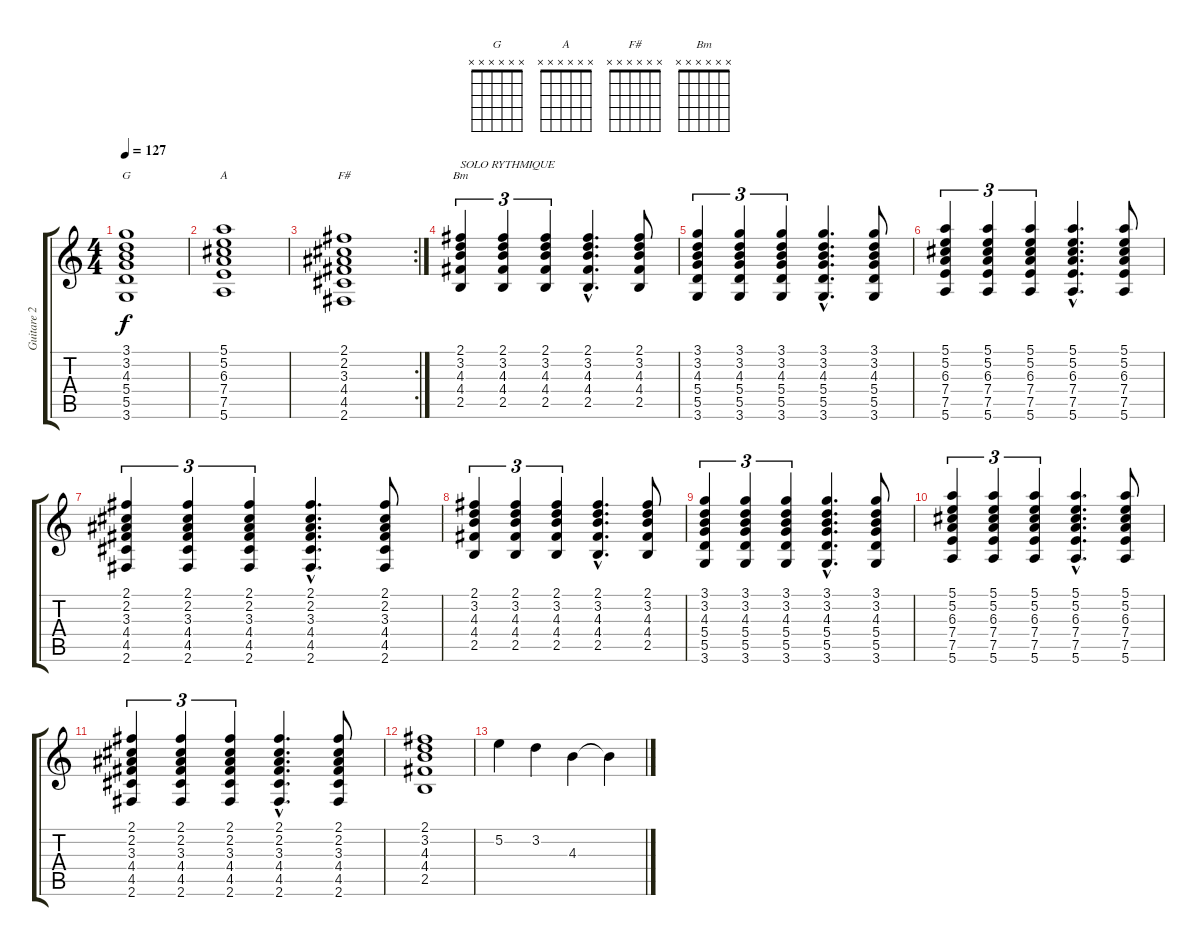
\track ("Guitare 2" "Guitare 2") {instrument overdrivenguitar}
\staff {score tabs}
\tuning (E4 B3 G3 D3 A2 E2) {hide}
\chord ("G" x x x x x x)
\chord ("A" x x x x x x)
\chord ("F#" x x x x x x)
\chord ("Bm" x x x x x x)
\ts (4 4)
\tempo 127
\clef g2
\ks c
(3.1 3.2 4.3 5.4 5.5 3.6).1{ch "G" dy f} |
(5.1 5.2 6.3 7.4 7.5 5.6).1{ch "A"} |
\rc 2
(2.1 2.2 3.3 4.4 4.5 2.6).1{ch "F#"} |
(2.1 3.2 4.3 4.4 2.5).4{tu (3 2) ch "Bm" txt "SOLO RYTHMIQUE"} (2.1 3.2 4.3 4.4 2.5).4{tu (3 2)} (2.1 3.2 4.3 4.4 2.5).4{tu (3 2)} (2.1{hac} 3.2{hac} 4.3{hac} 4.4{hac} 2.5{hac}).4{d} (2.1 3.2 4.3 4.4 2.5).8 |
(3.1 3.2 4.3 5.4 5.5 3.6).4{tu (3 2)} (3.1 3.2 4.3 5.4 5.5 3.6).4{tu (3 2)} (3.1 3.2 4.3 5.4 5.5 3.6).4{tu (3 2)} (3.1{hac} 3.2{hac} 4.3{hac} 5.4{hac} 5.5{hac} 3.6{hac}).4{d} (3.1 3.2 4.3 5.4 5.5 3.6).8 |
(5.1 5.2 6.3 7.4 7.5 5.6).4{tu (3 2)} (5.1 5.2 6.3 7.4 7.5 5.6).4{tu (3 2)} (5.1 5.2 6.3 7.4 7.5 5.6).4{tu (3 2)} (5.1{hac} 5.2{hac} 6.3{hac} 7.4{hac} 7.5{hac} 5.6{hac}).4{d} (5.1 5.2 6.3 7.4 7.5 5.6).8 |
(2.1 2.2 3.3 4.4 4.5 2.6).4{tu (3 2)} (2.1 2.2 3.3 4.4 4.5 2.6).4{tu (3 2)} (2.1 2.2 3.3 4.4 4.5 2.6).4{tu (3 2)} (2.1{hac} 2.2{hac} 3.3{hac} 4.4{hac} 4.5{hac} 2.6{hac}).4{d} (2.1 2.2 3.3 4.4 4.5 2.6).8 |
(2.1 3.2 4.3 4.4 2.5).4{tu (3 2)} (2.1 3.2 4.3 4.4 2.5).4{tu (3 2)} (2.1 3.2 4.3 4.4 2.5).4{tu (3 2)} (2.1{hac} 3.2{hac} 4.3{hac} 4.4{hac} 2.5{hac}).4{d} (2.1 3.2 4.3 4.4 2.5).8 |
(3.1 3.2 4.3 5.4 5.5 3.6).4{tu (3 2)} (3.1 3.2 4.3 5.4 5.5 3.6).4{tu (3 2)} (3.1 3.2 4.3 5.4 5.5 3.6).4{tu (3 2)} (3.1{hac} 3.2{hac} 4.3{hac} 5.4{hac} 5.5{hac} 3.6{hac}).4{d} (3.1 3.2 4.3 5.4 5.5 3.6).8 |
(5.1 5.2 6.3 7.4 7.5 5.6).4{tu (3 2)} (5.1 5.2 6.3 7.4 7.5 5.6).4{tu (3 2)} (5.1 5.2 6.3 7.4 7.5 5.6).4{tu (3 2)} (5.1{hac} 5.2{hac} 6.3{hac} 7.4{hac} 7.5{hac} 5.6{hac}).4{d} (5.1 5.2 6.3 7.4 7.5 5.6).8 |
(2.1 2.2 3.3 4.4 4.5 2.6).4{tu (3 2)} (2.1 2.2 3.3 4.4 4.5 2.6).4{tu (3 2)} (2.1 2.2 3.3 4.4 4.5 2.6).4{tu (3 2)} (2.1{hac} 2.2{hac} 3.3{hac} 4.4{hac} 4.5{hac} 2.6{hac}).4{d} (2.1 2.2 3.3 4.4 4.5 2.6).8 |
(2.1 3.2 4.3 4.4 2.5).1 |
5.2.4 3.2.4 4.3.4 4.3{t}.4
